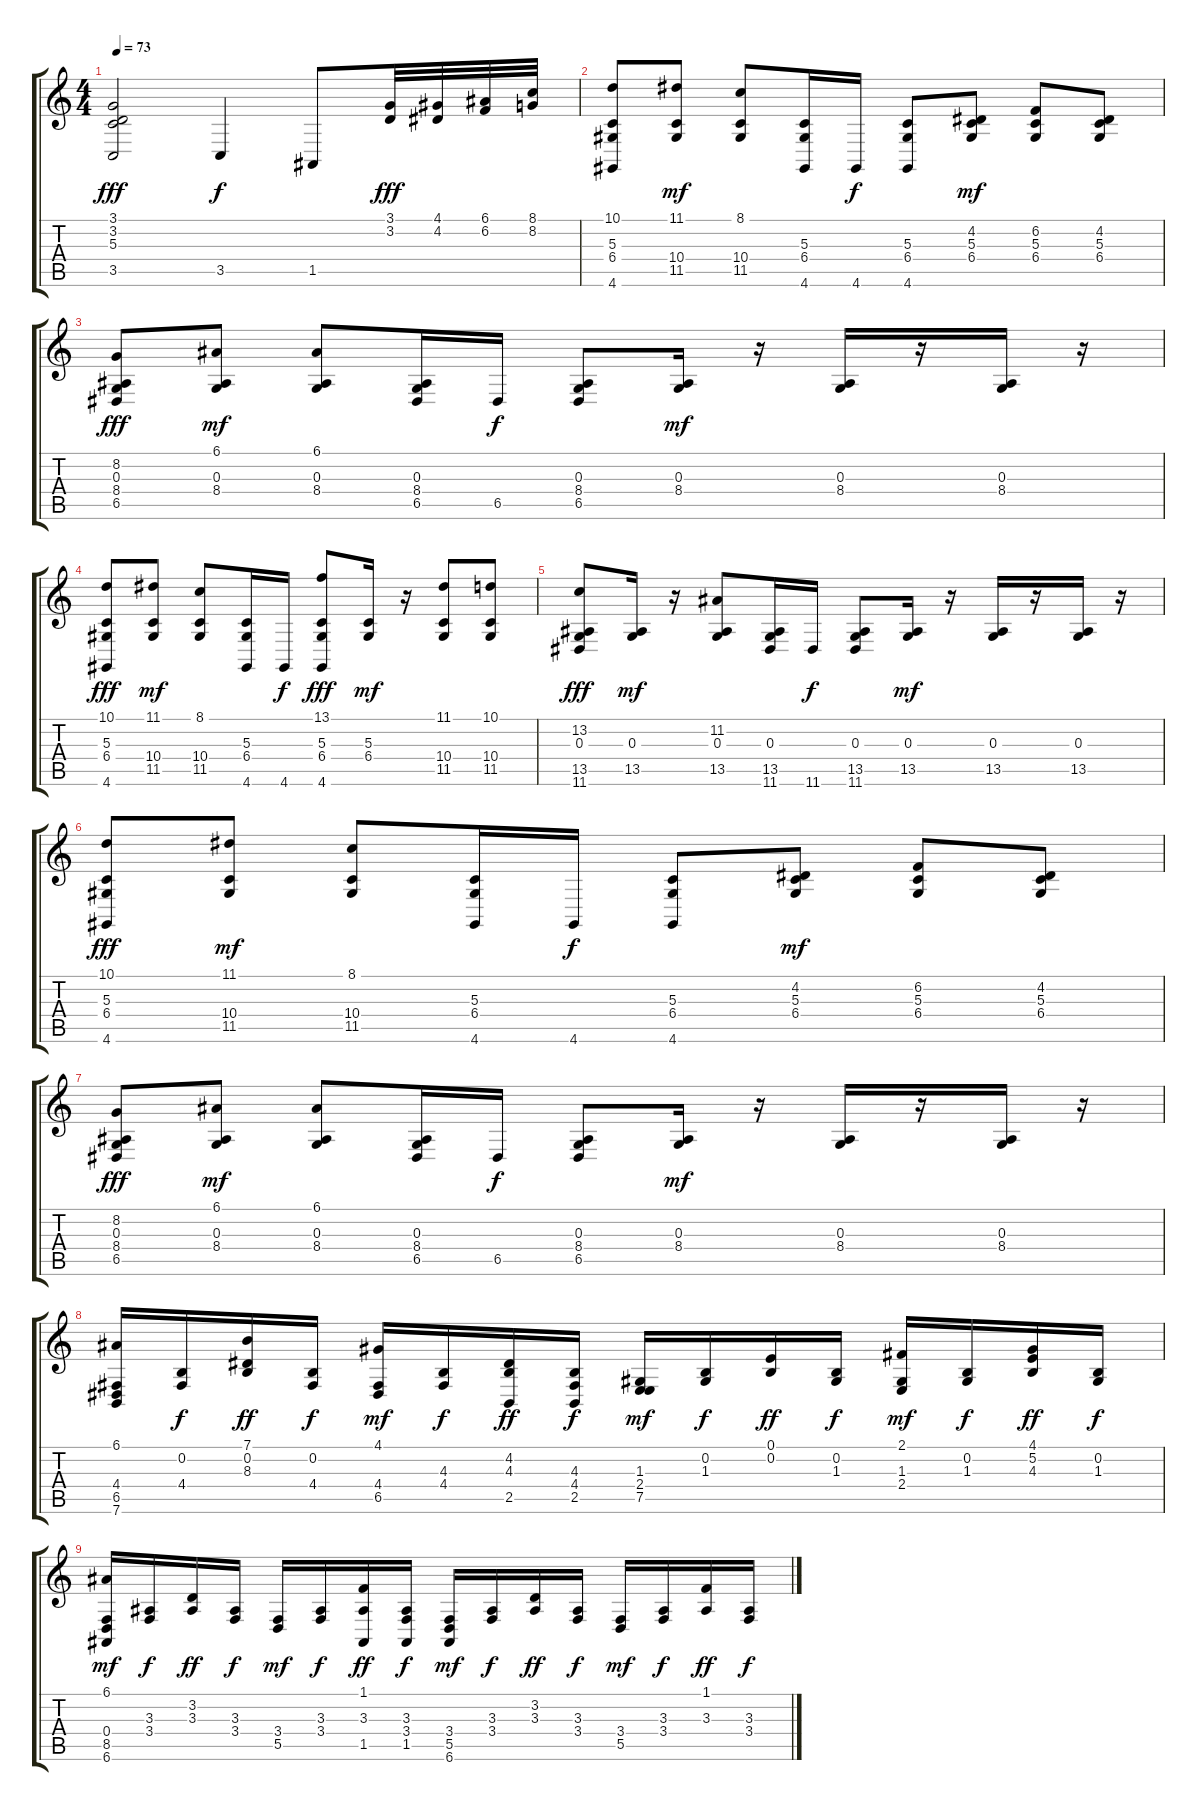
\track "" {instrument stringensemble1}
\staff {score tabs}
\tuning (E4 B3 G3 D3 A2 E2) {hide}
\ts (4 4)
\tempo 73
\clef g2
\ks c
(3.1 3.2 5.3 3.5).2{dy fff} 3.5.4{dy f} 1.5.8 (3.1 3.2).32{dy fff} (4.1 4.2).32 (6.1 6.2).32 (8.1 8.2).32 |
(10.1 5.3 6.4 4.6).8 (11.1 10.4 11.5).8{dy mf} (8.1 10.4 11.5).8 (5.3 6.4 4.6).16 4.6.16{dy f} (5.3 6.4 4.6).8 (4.2 5.3 6.4).8{dy mf} (6.2 5.3 6.4).8 (4.2 5.3 6.4).8 |
(8.2 0.3 8.4 6.5).8{dy fff} (6.1 0.3 8.4).8{dy mf} (6.1 0.3 8.4).8 (0.3 8.4 6.5).16 6.5.16{dy f} (0.3 8.4 6.5).8 (0.3 8.4).16{dy mf} r.16 (0.3 8.4).16 r.16 (0.3 8.4).16 r.16 |
(10.1 5.3 6.4 4.6).8{dy fff} (11.1 10.4 11.5).8{dy mf} (8.1 10.4 11.5).8 (5.3 6.4 4.6).16 4.6.16{dy f} (13.1 5.3 6.4 4.6).8{dy fff} (5.3 6.4).16{dy mf} r.16 (11.1 10.4 11.5).8 (10.1 10.4 11.5).8 |
(13.2 0.3 13.5 11.6).8{dy fff} (0.3 13.5).16{dy mf} r.16 (11.2 0.3 13.5).8 (0.3 13.5 11.6).16 11.6.16{dy f} (0.3 13.5 11.6).8 (0.3 13.5).16{dy mf} r.16 (0.3 13.5).16 r.16 (0.3 13.5).16 r.16 |
(10.1 5.3 6.4 4.6).8{dy fff} (11.1 10.4 11.5).8{dy mf} (8.1 10.4 11.5).8 (5.3 6.4 4.6).16 4.6.16{dy f} (5.3 6.4 4.6).8 (4.2 5.3 6.4).8{dy mf} (6.2 5.3 6.4).8 (4.2 5.3 6.4).8 |
(8.2 0.3 8.4 6.5).8{dy fff} (6.1 0.3 8.4).8{dy mf} (6.1 0.3 8.4).8 (0.3 8.4 6.5).16 6.5.16{dy f} (0.3 8.4 6.5).8 (0.3 8.4).16{dy mf} r.16 (0.3 8.4).16 r.16 (0.3 8.4).16 r.16 |
(6.1 4.4 6.5 7.6).16 (0.2 4.4).16{dy f} (7.1 0.2 8.3).16{dy ff} (0.2 4.4).16{dy f} (4.1 4.4 6.5).16{dy mf} (4.3 4.4).16{dy f} (4.2 4.3 2.5).16{dy ff} (4.3 4.4 2.5).16{dy f} (1.3 2.4 7.5).16{dy mf} (0.2 1.3).16{dy f} (0.1 0.2).16{dy ff} (0.2 1.3).16{dy f} (2.1 1.3 2.4).16{dy mf} (0.2 1.3).16{dy f} (4.1 5.2 4.3).16{dy ff} (0.2 1.3).16{dy f} |
(6.1 0.4 8.5 6.6).16{dy mf} (3.3 3.4).16{dy f} (3.2 3.3).16{dy ff} (3.3 3.4).16{dy f} (3.4 5.5).16{dy mf} (3.3 3.4).16{dy f} (1.1 3.3 1.5).16{dy ff} (3.3 3.4 1.5).16{dy f} (3.4 5.5 6.6).16{dy mf} (3.3 3.4).16{dy f} (3.2 3.3).16{dy ff} (3.3 3.4).16{dy f} (3.4 5.5).16{dy mf} (3.3 3.4).16{dy f} (1.1 3.3).16{dy ff} (3.3 3.4).16{dy f}
